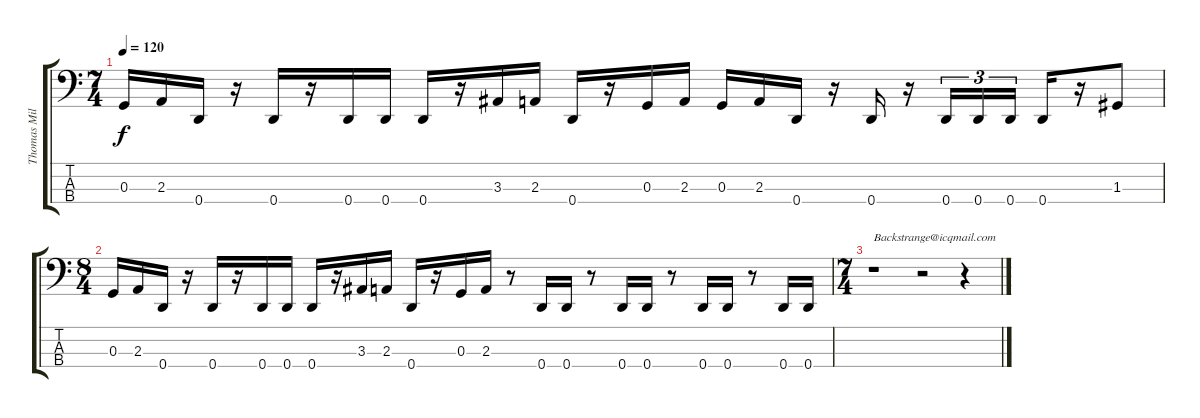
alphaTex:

\track ("Thomas Miller" "Thomas Mil") {instrument electricbasspick}
\staff {score tabs}
\tuning (F2 C2 G1 D1) {hide}
\ts (7 4)
\tempo 120
\clef f4
\ks c
0.3.16{dy f} 2.3.16 0.4.16 r.16 0.4.16 r.16 0.4.16 0.4.16 0.4.16 r.16 3.3.16 2.3.16 0.4.16 r.16 0.3.16 2.3.16 0.3.16 2.3.16 0.4.16 r.16 0.4.16 r.16 0.4.16{tu (3 2)} 0.4.16{tu (3 2)} 0.4.16{tu (3 2)} 0.4.16 r.16 1.3.8 |
\ts (8 4)
0.3.16 2.3.16 0.4.16 r.16 0.4.16 r.16 0.4.16 0.4.16 0.4.16 r.16 3.3.16 2.3.16 0.4.16 r.16 0.3.16 2.3.16 r.8 0.4.16 0.4.16 r.8 0.4.16 0.4.16 r.8 0.4.16 0.4.16 r.8 0.4.16 0.4.16 |
\ts (7 4)
r.1{txt "Backstrange@icqmail.com"} r.2 r.4
